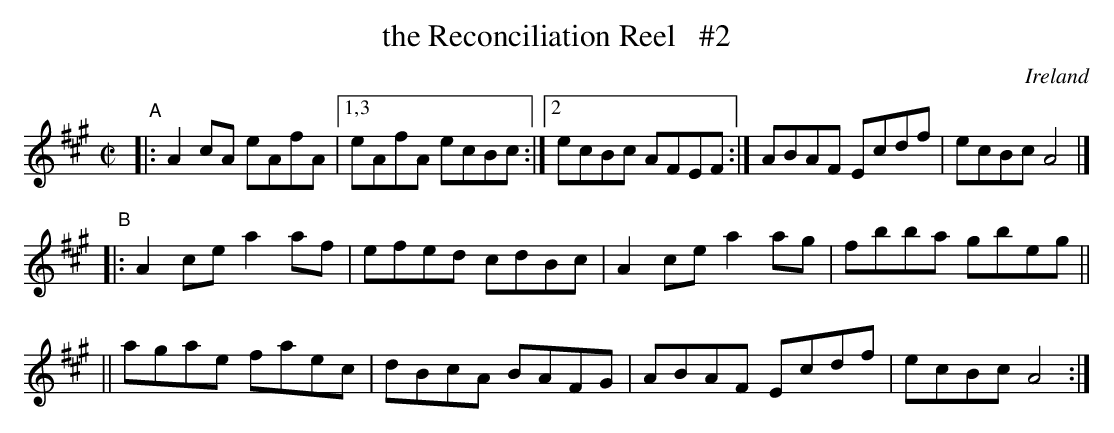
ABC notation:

X:1
T: the Reconciliation Reel   #2
O: Ireland
M: C|
L: 1/8
K: A
"^A"\
|: A2cA eAfA |[1,3 eAfA ecBc :|[2 ecBc AFEF :| ABAF Ecdf | ecBc A4 |]
"^B"\
|: A2ce a2af | efed cdBc | A2ce a2ag | fbba gbeg ||
|| agae faec | dBcA BAFG | ABAF Ecdf | ecBc A4 :|
